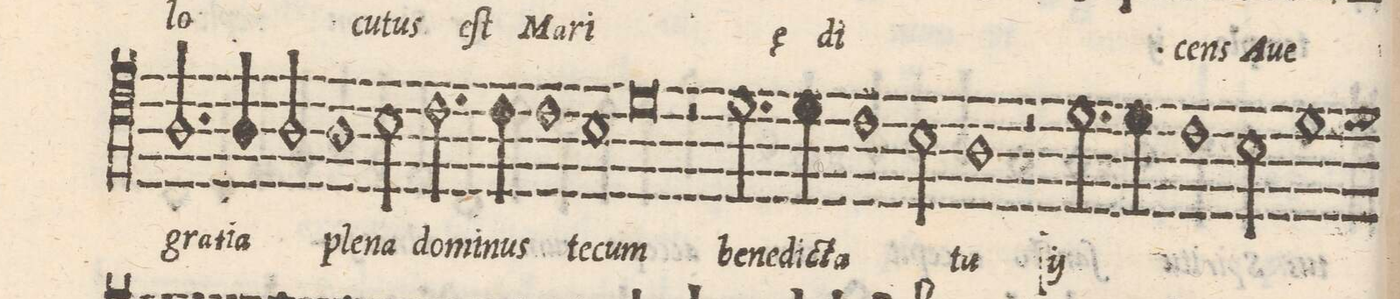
**kern	**text
*I"TENOR	*
*clefC4	*
*k[]	*
*met(C|)	*
*M2/1	*
2.A/	gra-
4A/	-ti-
2A/	-a
1A\	ple-
=25-	=25-
2B\	-na
2.c\	do-
4c\	-mi-
=26-	=26-
1c	-nus
1B	te-
=27-	=27-
0d	-cum
=28-	=28-
2r	.
2.d\	be-
4d\	-ne-
1c\	-di-
=29-	=29-
2B\	-cta
1A	tu
=30-	=30-
2r	.
*	*ij
2.d\	be-
4d\	-ne-
1c\	-di-
=31-	=31-
2B\	-cta
1d	tu
*	*Xij
*custos:d	*
=32-	=32-
*-	*-
